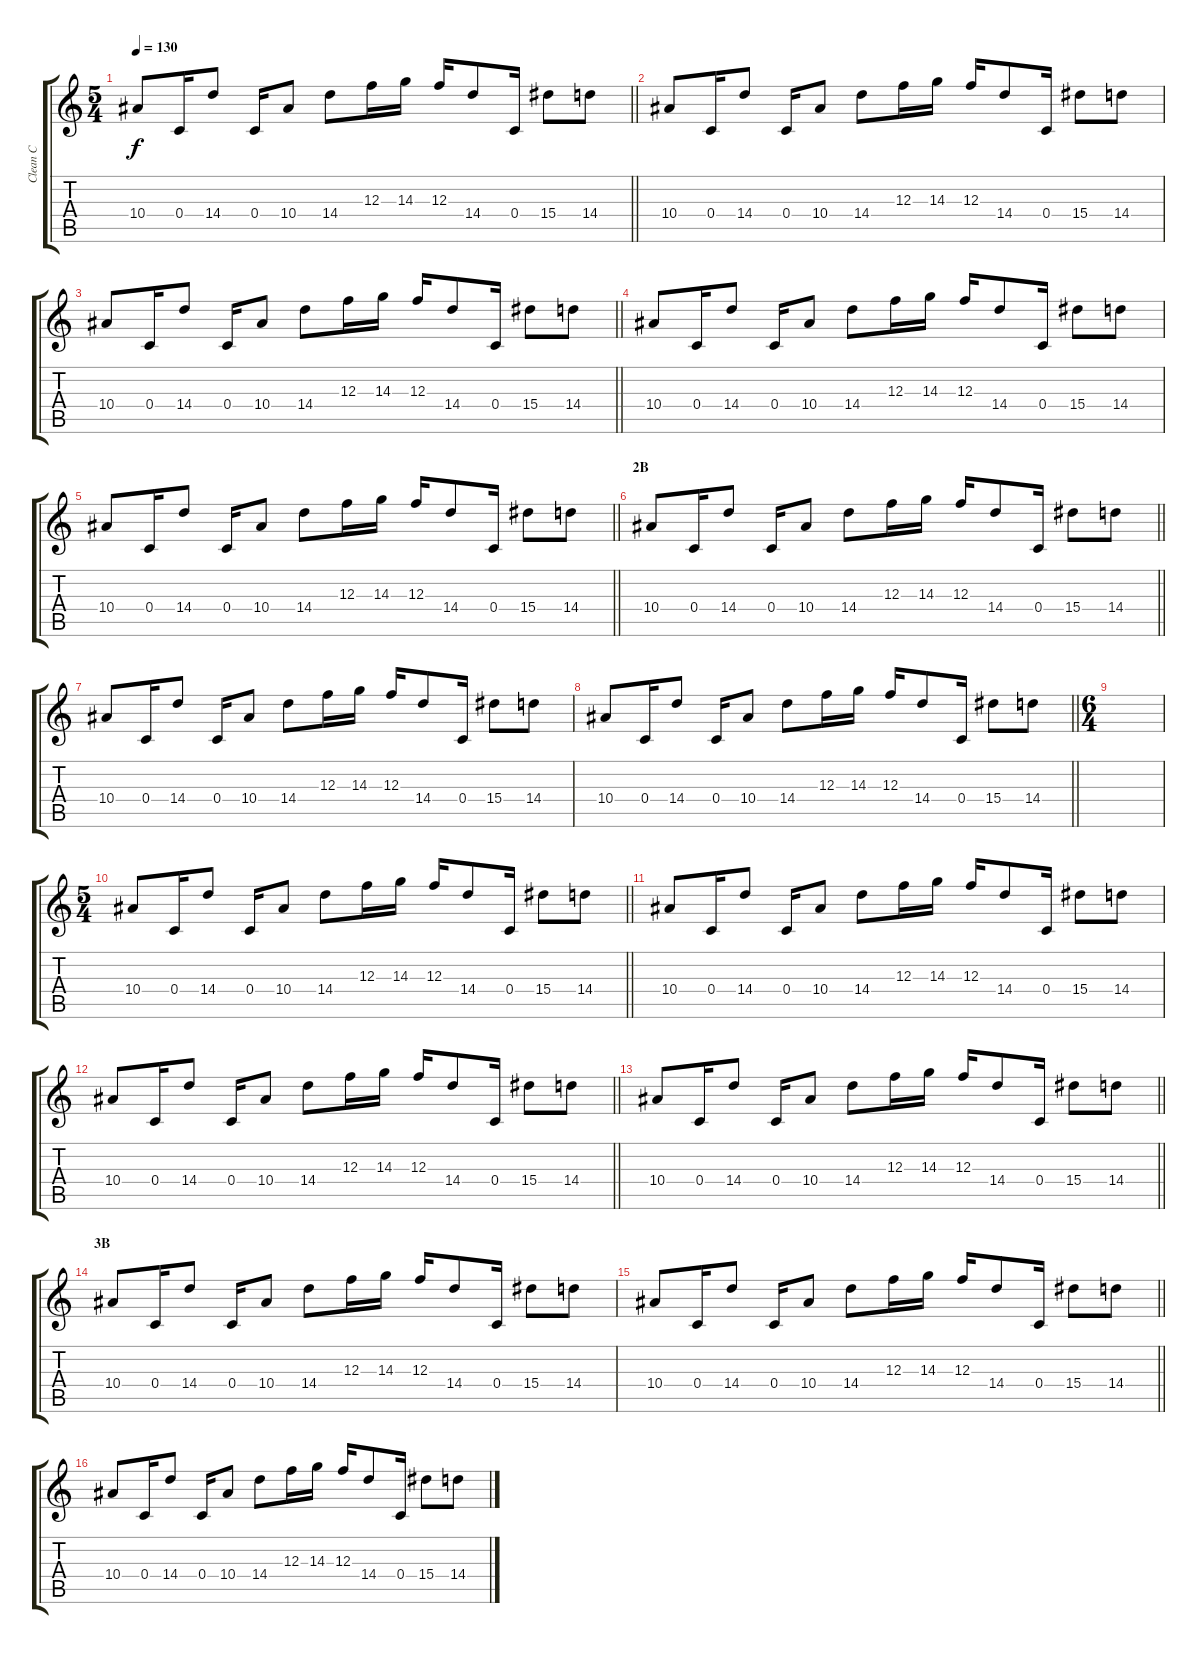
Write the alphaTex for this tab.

\track ("Clean C" "Clean C") {instrument electricguitarjazz}
\staff {score tabs}
\tuning (D4 A3 F3 C3 G2 C2) {hide}
\ts (5 4)
\tempo 130
\clef g2
\barLineRight lightlight
\ks c
10.4.8{dy f} 0.4.16 14.4.8 0.4.16 10.4.8 14.4.8 12.3.16 14.3.16 12.3.16 14.4.8 0.4.16 15.4.8 14.4.8 |
10.4.8 0.4.16 14.4.8 0.4.16 10.4.8 14.4.8 12.3.16 14.3.16 12.3.16 14.4.8 0.4.16 15.4.8 14.4.8 |
\barLineRight lightlight
10.4.8 0.4.16 14.4.8 0.4.16 10.4.8 14.4.8 12.3.16 14.3.16 12.3.16 14.4.8 0.4.16 15.4.8 14.4.8 |
10.4.8 0.4.16 14.4.8 0.4.16 10.4.8 14.4.8 12.3.16 14.3.16 12.3.16 14.4.8 0.4.16 15.4.8 14.4.8 |
\barLineRight lightlight
10.4.8 0.4.16 14.4.8 0.4.16 10.4.8 14.4.8 12.3.16 14.3.16 12.3.16 14.4.8 0.4.16 15.4.8 14.4.8 |
\section ("" "2B")
\barLineRight lightlight
10.4.8 0.4.16 14.4.8 0.4.16 10.4.8 14.4.8 12.3.16 14.3.16 12.3.16 14.4.8 0.4.16 15.4.8 14.4.8 |
10.4.8 0.4.16 14.4.8 0.4.16 10.4.8 14.4.8 12.3.16 14.3.16 12.3.16 14.4.8 0.4.16 15.4.8 14.4.8 |
\barLineRight lightlight
10.4.8 0.4.16 14.4.8 0.4.16 10.4.8 14.4.8 12.3.16 14.3.16 12.3.16 14.4.8 0.4.16 15.4.8 14.4.8 |
\ts (6 4)
|
\ts (5 4)
\barLineRight lightlight
10.4.8 0.4.16 14.4.8 0.4.16 10.4.8 14.4.8 12.3.16 14.3.16 12.3.16 14.4.8 0.4.16 15.4.8 14.4.8 |
10.4.8 0.4.16 14.4.8 0.4.16 10.4.8 14.4.8 12.3.16 14.3.16 12.3.16 14.4.8 0.4.16 15.4.8 14.4.8 |
\barLineRight lightlight
10.4.8 0.4.16 14.4.8 0.4.16 10.4.8 14.4.8 12.3.16 14.3.16 12.3.16 14.4.8 0.4.16 15.4.8 14.4.8 |
\barLineRight lightlight
10.4.8 0.4.16 14.4.8 0.4.16 10.4.8 14.4.8 12.3.16 14.3.16 12.3.16 14.4.8 0.4.16 15.4.8 14.4.8 |
\section ("" "3B")
10.4.8 0.4.16 14.4.8 0.4.16 10.4.8 14.4.8 12.3.16 14.3.16 12.3.16 14.4.8 0.4.16 15.4.8 14.4.8 |
\barLineRight lightlight
10.4.8 0.4.16 14.4.8 0.4.16 10.4.8 14.4.8 12.3.16 14.3.16 12.3.16 14.4.8 0.4.16 15.4.8 14.4.8 |
10.4.8 0.4.16 14.4.8 0.4.16 10.4.8 14.4.8 12.3.16 14.3.16 12.3.16 14.4.8 0.4.16 15.4.8 14.4.8
